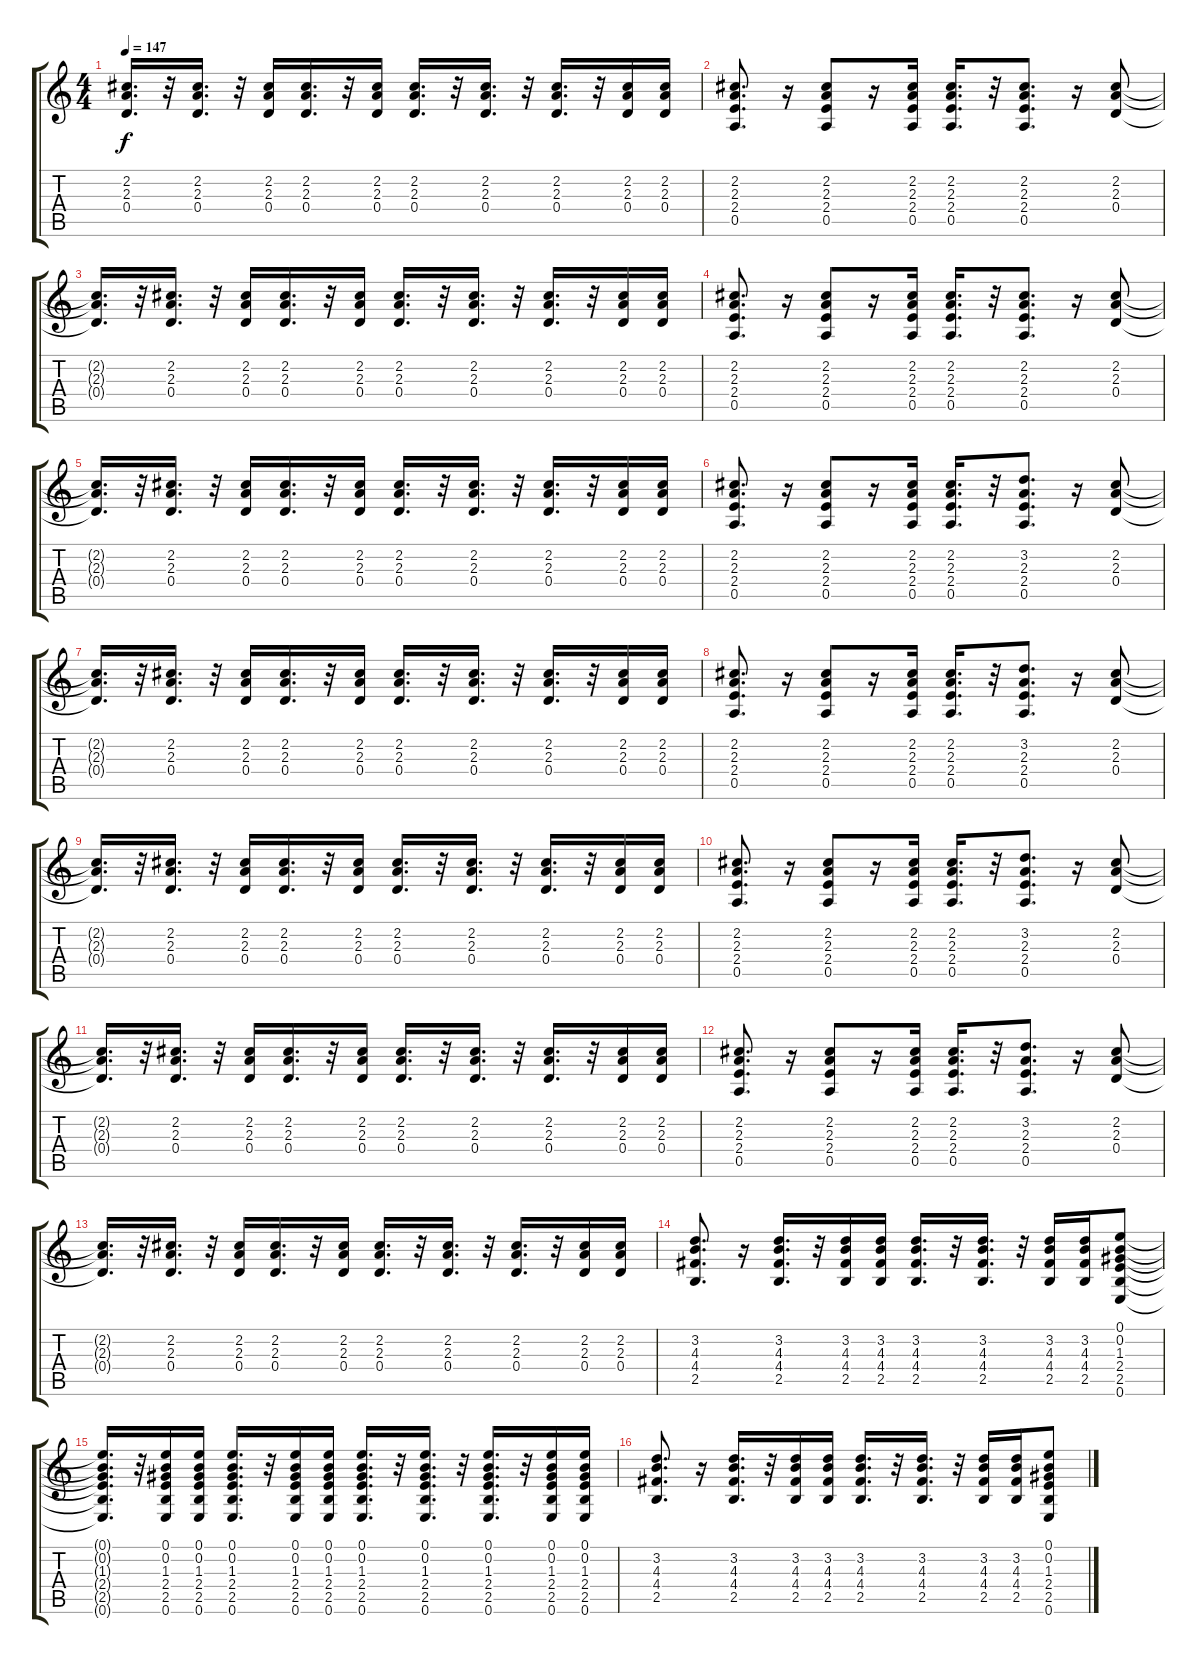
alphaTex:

\track "" {instrument acousticguitarnylon}
\staff {score tabs}
\tuning (E4 B3 G3 D3 A2 E2) {hide}
\ts (4 4)
\tempo 147
\clef g2
\ks c
(2.2{t} 2.3{t} 0.4{t}).16{d dy f} r.32 (2.2 2.3 0.4).16{d} r.32 (2.2 2.3 0.4).16 (2.2 2.3 0.4).16{d} r.32 (2.2 2.3 0.4).16 (2.2 2.3 0.4).16{d} r.32 (2.2 2.3 0.4).16{d} r.32 (2.2 2.3 0.4).16{d} r.32 (2.2 2.3 0.4).16 (2.2 2.3 0.4).16 |
(2.2 2.3 2.4 0.5).8{d} r.16 (2.2 2.3 2.4 0.5).8 r.16 (2.2 2.3 2.4 0.5).16 (2.2 2.3 2.4 0.5).16{d} r.32 (2.2 2.3 2.4 0.5).8{d} r.16 (2.2 2.3 0.4).8 |
(2.2{t} 2.3{t} 0.4{t}).16{d} r.32 (2.2 2.3 0.4).16{d} r.32 (2.2 2.3 0.4).16 (2.2 2.3 0.4).16{d} r.32 (2.2 2.3 0.4).16 (2.2 2.3 0.4).16{d} r.32 (2.2 2.3 0.4).16{d} r.32 (2.2 2.3 0.4).16{d} r.32 (2.2 2.3 0.4).16 (2.2 2.3 0.4).16 |
(2.2 2.3 2.4 0.5).8{d} r.16 (2.2 2.3 2.4 0.5).8 r.16 (2.2 2.3 2.4 0.5).16 (2.2 2.3 2.4 0.5).16{d} r.32 (2.2 2.3 2.4 0.5).8{d} r.16 (2.2 2.3 0.4).8 |
(2.2{t} 2.3{t} 0.4{t}).16{d} r.32 (2.2 2.3 0.4).16{d} r.32 (2.2 2.3 0.4).16 (2.2 2.3 0.4).16{d} r.32 (2.2 2.3 0.4).16 (2.2 2.3 0.4).16{d} r.32 (2.2 2.3 0.4).16{d} r.32 (2.2 2.3 0.4).16{d} r.32 (2.2 2.3 0.4).16 (2.2 2.3 0.4).16 |
(2.2 2.3 2.4 0.5).8{d} r.16 (2.2 2.3 2.4 0.5).8 r.16 (2.2 2.3 2.4 0.5).16 (2.2 2.3 2.4 0.5).16{d} r.32 (3.2 2.3 2.4 0.5).8{d} r.16 (2.2 2.3 0.4).8 |
(2.2{t} 2.3{t} 0.4{t}).16{d} r.32 (2.2 2.3 0.4).16{d} r.32 (2.2 2.3 0.4).16 (2.2 2.3 0.4).16{d} r.32 (2.2 2.3 0.4).16 (2.2 2.3 0.4).16{d} r.32 (2.2 2.3 0.4).16{d} r.32 (2.2 2.3 0.4).16{d} r.32 (2.2 2.3 0.4).16 (2.2 2.3 0.4).16 |
(2.2 2.3 2.4 0.5).8{d} r.16 (2.2 2.3 2.4 0.5).8 r.16 (2.2 2.3 2.4 0.5).16 (2.2 2.3 2.4 0.5).16{d} r.32 (3.2 2.3 2.4 0.5).8{d} r.16 (2.2 2.3 0.4).8 |
(2.2{t} 2.3{t} 0.4{t}).16{d} r.32 (2.2 2.3 0.4).16{d} r.32 (2.2 2.3 0.4).16 (2.2 2.3 0.4).16{d} r.32 (2.2 2.3 0.4).16 (2.2 2.3 0.4).16{d} r.32 (2.2 2.3 0.4).16{d} r.32 (2.2 2.3 0.4).16{d} r.32 (2.2 2.3 0.4).16 (2.2 2.3 0.4).16 |
(2.2 2.3 2.4 0.5).8{d} r.16 (2.2 2.3 2.4 0.5).8 r.16 (2.2 2.3 2.4 0.5).16 (2.2 2.3 2.4 0.5).16{d} r.32 (3.2 2.3 2.4 0.5).8{d} r.16 (2.2 2.3 0.4).8 |
(2.2{t} 2.3{t} 0.4{t}).16{d} r.32 (2.2 2.3 0.4).16{d} r.32 (2.2 2.3 0.4).16 (2.2 2.3 0.4).16{d} r.32 (2.2 2.3 0.4).16 (2.2 2.3 0.4).16{d} r.32 (2.2 2.3 0.4).16{d} r.32 (2.2 2.3 0.4).16{d} r.32 (2.2 2.3 0.4).16 (2.2 2.3 0.4).16 |
(2.2 2.3 2.4 0.5).8{d} r.16 (2.2 2.3 2.4 0.5).8 r.16 (2.2 2.3 2.4 0.5).16 (2.2 2.3 2.4 0.5).16{d} r.32 (3.2 2.3 2.4 0.5).8{d} r.16 (2.2 2.3 0.4).8 |
(2.2{t} 2.3{t} 0.4{t}).16{d} r.32 (2.2 2.3 0.4).16{d} r.32 (2.2 2.3 0.4).16 (2.2 2.3 0.4).16{d} r.32 (2.2 2.3 0.4).16 (2.2 2.3 0.4).16{d} r.32 (2.2 2.3 0.4).16{d} r.32 (2.2 2.3 0.4).16{d} r.32 (2.2 2.3 0.4).16 (2.2 2.3 0.4).16 |
(3.2 4.3 4.4 2.5).8{d} r.16 (3.2 4.3 4.4 2.5).16{d} r.32 (3.2 4.3 4.4 2.5).16 (3.2 4.3 4.4 2.5).16 (3.2 4.3 4.4 2.5).16{d} r.32 (3.2 4.3 4.4 2.5).16{d} r.32 (3.2 4.3 4.4 2.5).16 (3.2 4.3 4.4 2.5).16 (0.1 0.2 1.3 2.4 2.5 0.6).8 |
(0.1{t} 0.2{t} 1.3{t} 2.4{t} 2.5{t} 0.6{t}).16{d} r.32 (0.1 0.2 1.3 2.4 2.5 0.6).16 (0.1 0.2 1.3 2.4 2.5 0.6).16 (0.1 0.2 1.3 2.4 2.5 0.6).16{d} r.32 (0.1 0.2 1.3 2.4 2.5 0.6).16 (0.1 0.2 1.3 2.4 2.5 0.6).16 (0.1 0.2 1.3 2.4 2.5 0.6).16{d} r.32 (0.1 0.2 1.3 2.4 2.5 0.6).16{d} r.32 (0.1 0.2 1.3 2.4 2.5 0.6).16{d} r.32 (0.1 0.2 1.3 2.4 2.5 0.6).16 (0.1 0.2 1.3 2.4 2.5 0.6).16 |
(3.2 4.3 4.4 2.5).8{d} r.16 (3.2 4.3 4.4 2.5).16{d} r.32 (3.2 4.3 4.4 2.5).16 (3.2 4.3 4.4 2.5).16 (3.2 4.3 4.4 2.5).16{d} r.32 (3.2 4.3 4.4 2.5).16{d} r.32 (3.2 4.3 4.4 2.5).16 (3.2 4.3 4.4 2.5).16 (0.1 0.2 1.3 2.4 2.5 0.6).8
